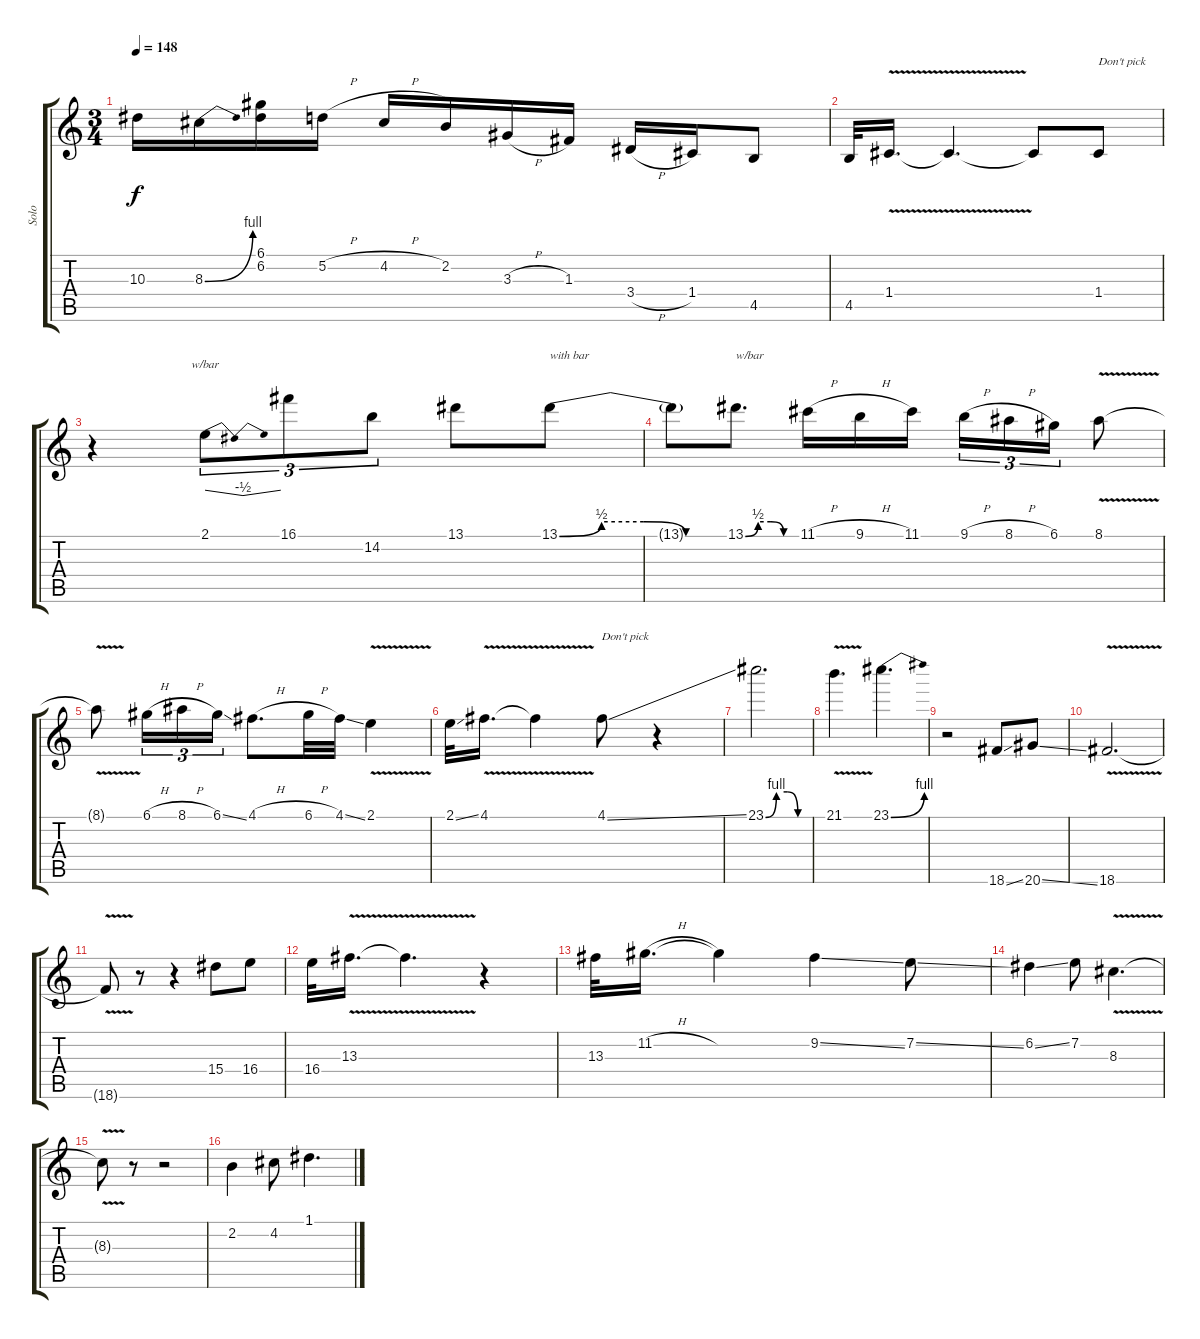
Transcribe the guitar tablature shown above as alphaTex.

\track ("Solo" "Solo") {instrument overdrivenguitar}
\staff {score tabs}
\tuning (D4 A3 F3 C3 G2 C2) {hide}
\ts (3 4)
\tempo 148
\clef g2
\ks c
10.3.16{dy f} 8.3{be (bend 0 0 60 4)}.16 (6.1 6.2).16 5.2{h}.16 4.2{h}.16 2.2.16 3.3{h}.16 1.3.16 3.4{h}.16 1.4.16 4.5.8 |
4.5.32 1.4{v}.16{d} 1.4{t}.4{d} 1.4{t}.8 1.4.8{txt "Don't pick"} |
r.4 2.1.8{tu (3 2) tbe (dip default 0 0 30 -2 60 0)} 16.1.8{tu (3 2)} 14.2.8{tu (3 2)} 13.1.8 13.1{be (custom 0 0 15 2 30 2 45 0 60 0)}.8{txt "with bar"} |
13.1{t}.8 13.1{be (custom 0 0 15 2 30 2 45 0 60 0)}.8{d txt "w/bar"} 11.1{h}.16 9.1{h}.16 11.1.16 9.1{h}.16{tu (3 2)} 8.1{h}.16{tu (3 2)} 6.1.16{tu (3 2)} 8.1{v}.8 |
8.1{t}.8 6.1{h}.16{tu (3 2)} 8.1{h}.16{tu (3 2)} 6.1{ss}.16{tu (3 2)} 4.1{h}.8{d} 6.1{h}.32 4.1{ss}.32 2.1{v}.4 |
2.1{ss}.32 4.1{v}.16{d} 4.1{t}.4 4.1{ss}.8{txt "Don't pick"} r.4 |
23.1{be (custom 0 0 15 4 30 4 45 0 60 0)}.2{d} |
21.1{v}.4{d} 23.1{be (bend 0 0 60 4)}.4{d} |
r.2 18.6{ss}.8 20.6{ss}.8 |
18.6{v}.2{d} |
18.6{t}.8 r.8 r.4 15.4.8 16.4.8 |
16.4.32 13.3{v}.16{d} 13.3{t}.4{d} r.4 |
13.3.32 11.2{h}.16{d} 11.2{t}.4 9.2{ss}.4 7.2{ss}.8 |
6.2{ss}.4 7.2.8 8.3{v}.4{d} |
8.3{t}.8 r.8 r.2 |
2.2.4 4.2.8 1.1.4{d}
